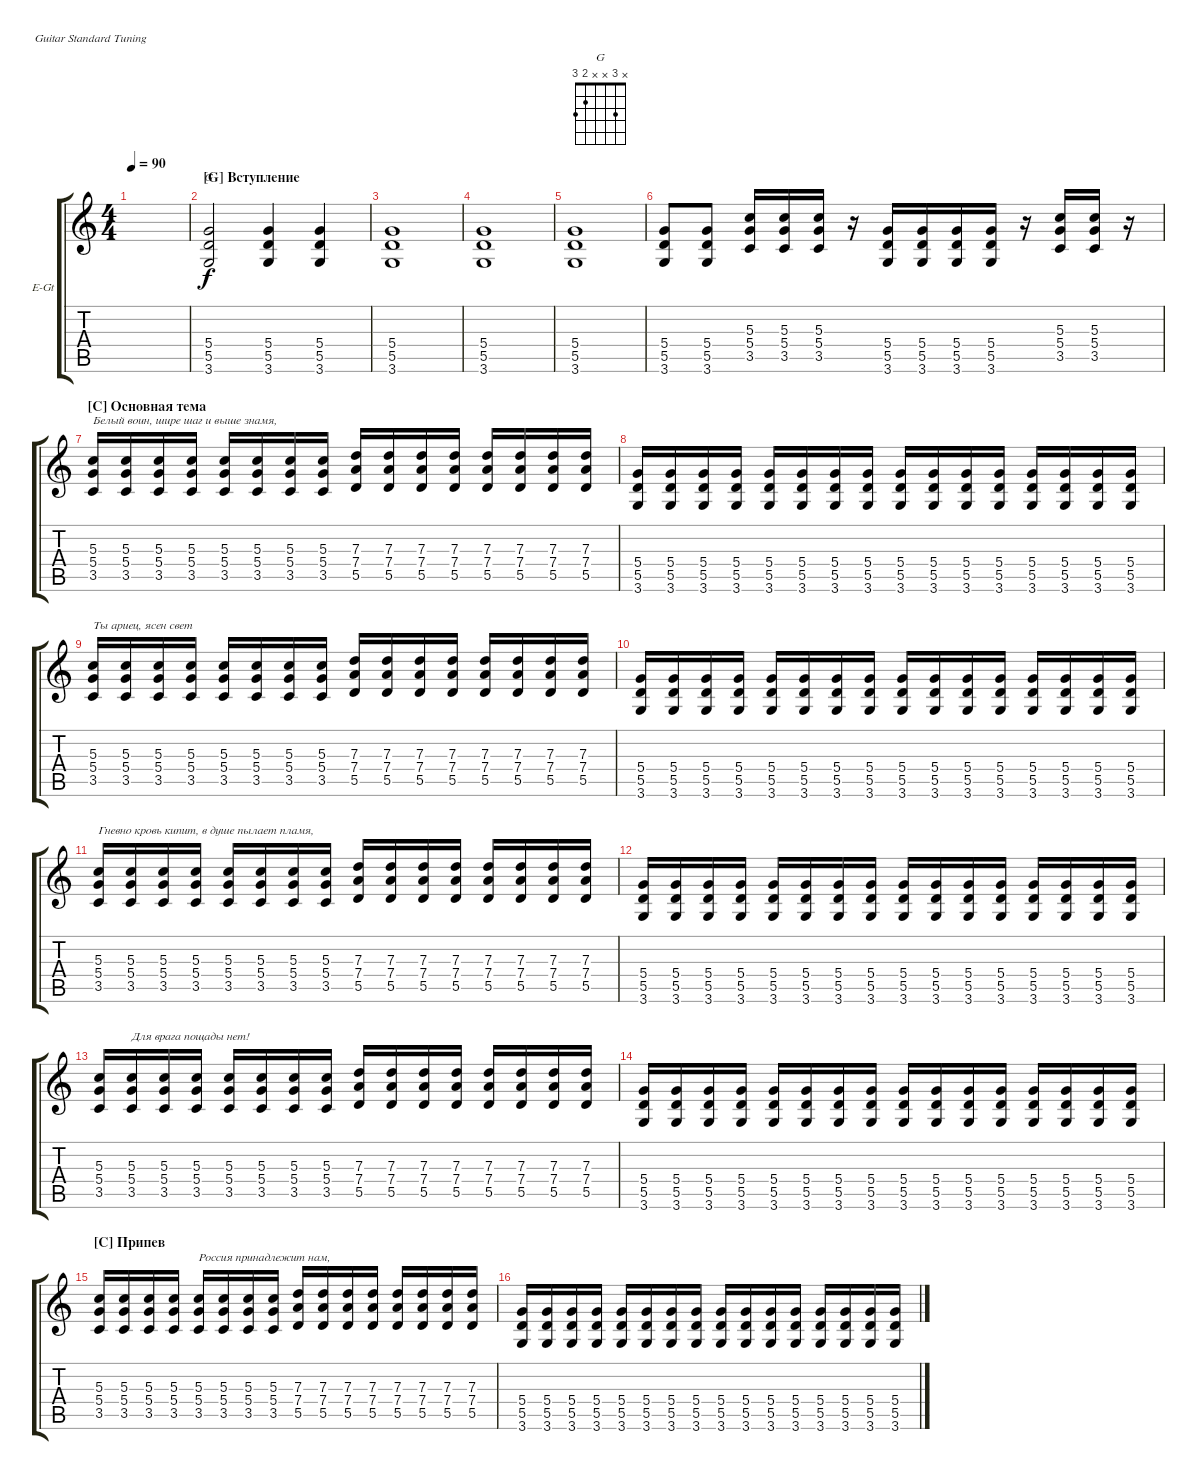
\bracketExtendMode groupsimilarinstruments
\firstSystemTrackNameOrientation horizontal
\otherSystemsTrackNameOrientation horizontal
\track ("Ритм Guitar" "E-Gt") {instrument distortionguitar}
\staff {score tabs}
\tuning (E4 B3 G3 D3 A2 E2)
\chord ("G" x 3 x x 2 3)
\ts (4 4)
\tempo 90
\clef g2
\ks c
|
\section ("G" "Вступление")
(3.6 5.5 5.4).2{ch "G"} (3.6 5.5 5.4).4 (3.6 5.5 5.4).4 |
(3.6 5.5 5.4).1 |
(3.6 5.5 5.4).1 |
(3.6 5.5 5.4).1 |
(3.6 5.5 5.4).8 (3.6 5.5 5.4).8 (3.5 5.4 5.3).16 (3.5 5.3 5.4).16 (3.5 5.4 5.3).16 r.16 (3.6 5.5 5.4).16 (3.6 5.4 5.5).16 (3.6 5.5 5.4).16 (3.6 5.4 5.5).16 r.16 (3.5 5.4 5.3).16 (3.5 5.3 5.4).16 r.16 |
\section ("C" "Основная тема")
(3.5 5.4 5.3).16{txt "Белый воин, шире шаг и выше знамя,"} (3.5 5.3 5.4).16 (3.5 5.4 5.3).16 (3.5 5.3 5.4).16 (3.5 5.4 5.3).16 (3.5 5.3 5.4).16 (3.5 5.4 5.3).16 (3.5 5.3 5.4).16 (5.5 7.4 7.3).16 (5.5 7.3 7.4).16 (5.5 7.4 7.3).16 (5.5 7.3 7.4).16 (5.5 7.4 7.3).16 (5.5 7.3 7.4).16 (5.5 7.4 7.3).16 (5.5 7.3 7.4).16 |
(3.6 5.5 5.4).16 (3.6 5.4 5.5).16 (3.6 5.5 5.4).16 (3.6 5.4 5.5).16 (3.6 5.5 5.4).16 (3.6 5.4 5.5).16 (3.6 5.5 5.4).16 (3.6 5.4 5.5).16 (3.6 5.5 5.4).16 (3.6 5.4 5.5).16 (3.6 5.5 5.4).16 (3.6 5.4 5.5).16 (3.6 5.5 5.4).16 (3.6 5.4 5.5).16 (3.6 5.5 5.4).16 (3.6 5.4 5.5).16 |
(3.5 5.4 5.3).16{txt "Ты ариец, ясен свет"} (3.5 5.3 5.4).16 (3.5 5.4 5.3).16 (3.5 5.3 5.4).16 (3.5 5.4 5.3).16 (3.5 5.3 5.4).16 (3.5 5.4 5.3).16 (3.5 5.3 5.4).16 (5.5 7.4 7.3).16 (5.5 7.3 7.4).16 (5.5 7.4 7.3).16 (5.5 7.3 7.4).16 (5.5 7.4 7.3).16 (5.5 7.3 7.4).16 (5.5 7.4 7.3).16 (5.5 7.3 7.4).16 |
(3.6 5.5 5.4).16 (3.6 5.4 5.5).16 (3.6 5.5 5.4).16 (3.6 5.4 5.5).16 (3.6 5.5 5.4).16 (3.6 5.4 5.5).16 (3.6 5.5 5.4).16 (3.6 5.4 5.5).16 (3.6 5.5 5.4).16 (3.6 5.4 5.5).16 (3.6 5.5 5.4).16 (3.6 5.4 5.5).16 (3.6 5.5 5.4).16 (3.6 5.4 5.5).16 (3.6 5.5 5.4).16 (3.6 5.4 5.5).16 |
(3.5 5.4 5.3).16{txt "Гневно кровь кипит, в душе пылает пламя,"} (3.5 5.3 5.4).16 (3.5 5.4 5.3).16 (3.5 5.3 5.4).16 (3.5 5.4 5.3).16 (3.5 5.3 5.4).16 (3.5 5.4 5.3).16 (3.5 5.3 5.4).16 (5.5 7.4 7.3).16 (5.5 7.3 7.4).16 (5.5 7.4 7.3).16 (5.5 7.3 7.4).16 (5.5 7.4 7.3).16 (5.5 7.3 7.4).16 (5.5 7.4 7.3).16 (5.5 7.3 7.4).16 |
(3.6 5.5 5.4).16 (3.6 5.4 5.5).16 (3.6 5.5 5.4).16 (3.6 5.4 5.5).16 (3.6 5.5 5.4).16 (3.6 5.4 5.5).16 (3.6 5.5 5.4).16 (3.6 5.4 5.5).16 (3.6 5.5 5.4).16 (3.6 5.4 5.5).16 (3.6 5.5 5.4).16 (3.6 5.4 5.5).16 (3.6 5.5 5.4).16 (3.6 5.4 5.5).16 (3.6 5.5 5.4).16 (3.6 5.4 5.5).16 |
(3.5 5.4 5.3).16 (3.5 5.3 5.4).16{txt "Для врага пощады нет!"} (3.5 5.4 5.3).16 (3.5 5.3 5.4).16 (3.5 5.4 5.3).16 (3.5 5.3 5.4).16 (3.5 5.4 5.3).16 (3.5 5.3 5.4).16 (5.5 7.4 7.3).16 (5.5 7.3 7.4).16 (5.5 7.4 7.3).16 (5.5 7.3 7.4).16 (5.5 7.4 7.3).16 (5.5 7.3 7.4).16 (5.5 7.4 7.3).16 (5.5 7.3 7.4).16 |
(3.6 5.5 5.4).16 (3.6 5.4 5.5).16 (3.6 5.5 5.4).16 (3.6 5.4 5.5).16 (3.6 5.5 5.4).16 (3.6 5.4 5.5).16 (3.6 5.5 5.4).16 (3.6 5.4 5.5).16 (3.6 5.5 5.4).16 (3.6 5.4 5.5).16 (3.6 5.5 5.4).16 (3.6 5.4 5.5).16 (3.6 5.5 5.4).16 (3.6 5.4 5.5).16 (3.6 5.5 5.4).16 (3.6 5.4 5.5).16 |
\section ("C" "Припев")
(3.5 5.4 5.3).16 (3.5 5.3 5.4).16 (3.5 5.4 5.3).16 (3.5 5.3 5.4).16 (3.5 5.4 5.3).16{txt "Россия принадлежит нам,"} (3.5 5.3 5.4).16 (3.5 5.4 5.3).16 (3.5 5.3 5.4).16 (5.5 7.4 7.3).16 (5.5 7.3 7.4).16 (5.5 7.4 7.3).16 (5.5 7.3 7.4).16 (5.5 7.4 7.3).16 (5.5 7.3 7.4).16 (5.5 7.4 7.3).16 (5.5 7.3 7.4).16 |
(3.6 5.5 5.4).16 (3.6 5.4 5.5).16 (3.6 5.5 5.4).16 (3.6 5.4 5.5).16 (3.6 5.5 5.4).16 (3.6 5.4 5.5).16 (3.6 5.5 5.4).16 (3.6 5.4 5.5).16 (3.6 5.5 5.4).16 (3.6 5.4 5.5).16 (3.6 5.5 5.4).16 (3.6 5.4 5.5).16 (3.6 5.5 5.4).16 (3.6 5.4 5.5).16 (3.6 5.5 5.4).16 (3.6 5.4 5.5).16
